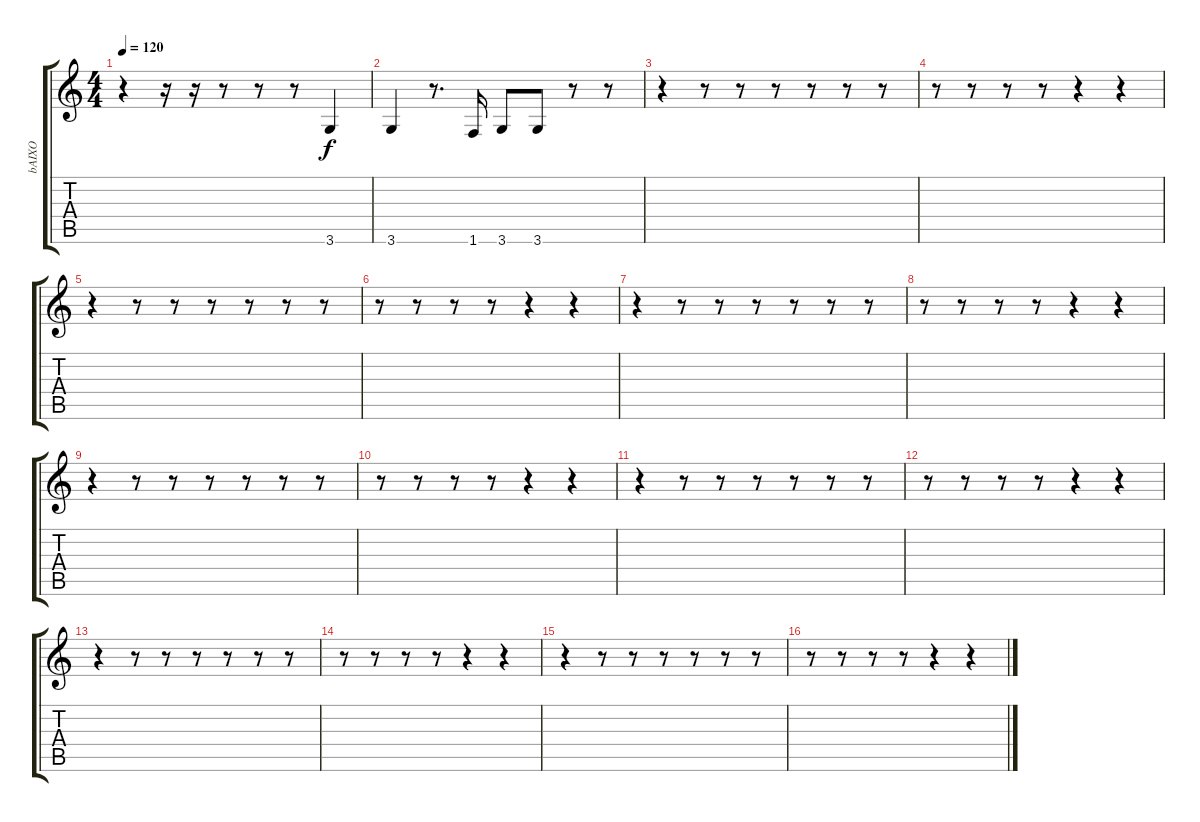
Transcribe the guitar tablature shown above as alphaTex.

\track ("bAIXO" "bAIXO") {instrument electricbasspick}
\staff {score tabs}
\tuning (E4 B3 G3 D3 A2 E2) {hide}
\ts (4 4)
\tempo 120
\clef g2
\ks c
r.4{dy f} r.16 r.16 r.8 r.8 r.8 3.6.4 |
3.6.4 r.8{d} 1.6.16 3.6.8 3.6.8 r.8 r.8 |
r.4 r.8 r.8 r.8 r.8 r.8 r.8 |
r.8 r.8 r.8 r.8 r.4 r.4 |
r.4 r.8 r.8 r.8 r.8 r.8 r.8 |
r.8 r.8 r.8 r.8 r.4 r.4 |
r.4 r.8 r.8 r.8 r.8 r.8 r.8 |
r.8 r.8 r.8 r.8 r.4 r.4 |
r.4 r.8 r.8 r.8 r.8 r.8 r.8 |
r.8 r.8 r.8 r.8 r.4 r.4 |
r.4 r.8 r.8 r.8 r.8 r.8 r.8 |
r.8 r.8 r.8 r.8 r.4 r.4 |
r.4 r.8 r.8 r.8 r.8 r.8 r.8 |
r.8 r.8 r.8 r.8 r.4 r.4 |
r.4 r.8 r.8 r.8 r.8 r.8 r.8 |
r.8 r.8 r.8 r.8 r.4 r.4
